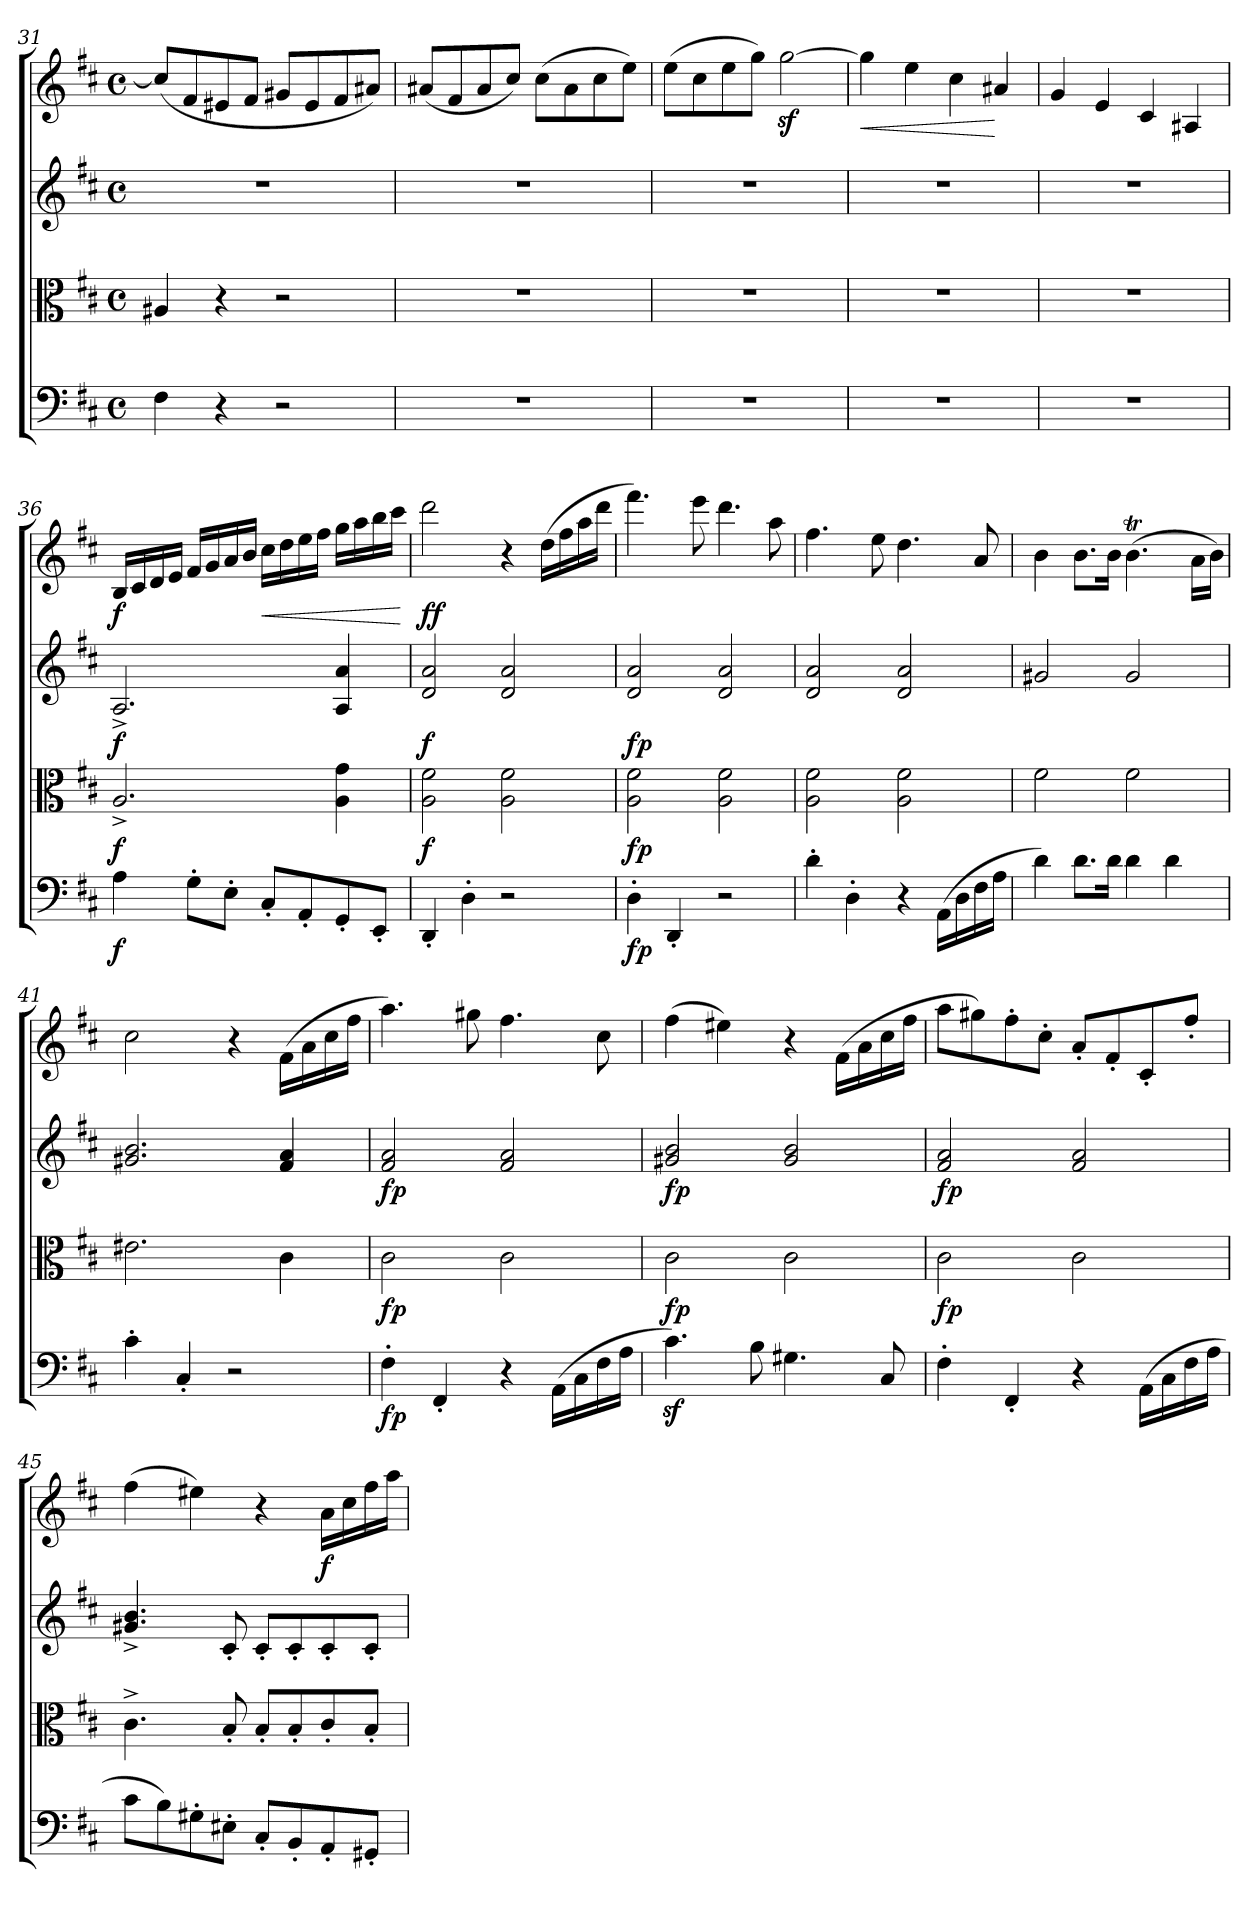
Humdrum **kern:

**kern	**dynam	**kern	**dynam	**kern	**dynam	**kern	**dynam
*part4	*part4	*part3	*part3	*part2	*part2	*part1	*part1
*staff4	*staff4	*staff3	*staff3	*staff2	*staff2	*staff1	*staff1
*clefF4	*	*clefC3	*	*clefG2	*	*clefG2	*
*k[f#c#]	*	*k[f#c#]	*	*k[f#c#]	*	*k[f#c#]	*
*M4/4	*	*M4/4	*	*M4/4	*	*M4/4	*
*met(c)	*	*met(c)	*	*met(c)	*	*met(c)	*
=31	=31	=31	=31	=31	=31	=31	=31
4F#\	.	4A#X/	.	1r	.	(<8cc#/L]	.
.	.	.	.	.	.	8f#/	.
4r	.	4r	.	.	.	8e#X/	.
.	.	.	.	.	.	8f#/J	.
2r	.	2r	.	.	.	8g#X/L	.
.	.	.	.	.	.	8e#/	.
.	.	.	.	.	.	8f#/	.
.	.	.	.	.	.	8a#X/J)	.
=32	=32	=32	=32	=32	=32	=32	=32
1r	.	1r	.	1r	.	(<8a#X/L	.
.	.	.	.	.	.	8f#/	.
.	.	.	.	.	.	8a#/	.
.	.	.	.	.	.	8cc#/J)	.
.	.	.	.	.	.	(>8cc#\L	.
.	.	.	.	.	.	8a#\	.
.	.	.	.	.	.	8cc#\	.
.	.	.	.	.	.	8ee\J)	.
=33	=33	=33	=33	=33	=33	=33	=33
1r	.	1r	.	1r	.	(>8ee\L	.
.	.	.	.	.	.	8cc#\	.
.	.	.	.	.	.	8ee\	.
.	.	.	.	.	.	8gg\J)	.
.	.	.	.	.	.	[2ggz<\	.
=34	=34	=34	=34	=34	=34	=34	=34
!	!	!	!	!	!	!	!LO:HP:b
1r	.	1r	.	1r	.	4gg\]	<
.	.	.	.	.	.	4ee\	.
.	.	.	.	.	.	4cc#\	.
.	.	.	.	.	.	4a#X/	[
!!LO:PB:g=z
=35	=35	=35	=35	=35	=35	=35	=35
1r	.	1r	.	1r	.	4g/	.
.	.	.	.	.	.	4e/	.
.	.	.	.	.	.	4c#/	.
.	.	.	.	.	.	4A#X/	.
=36	=36	=36	=36	=36	=36	=36	=36
!	!LO:DY:b	!	!LO:DY:b	!	!LO:DY:b	!	!LO:DY:b
4A\	f	2.A^/	f	2.A^/	f	16B/LL	f
.	.	.	.	.	.	16c#/	.
.	.	.	.	.	.	16d/	.
.	.	.	.	.	.	16e/JJ	.
8G'\L	.	.	.	.	.	16f#/LL	.
.	.	.	.	.	.	16g/	.
8E'\J	.	.	.	.	.	16a/	.
.	.	.	.	.	.	16b/JJ	.
!	!	!	!	!	!	!	!LO:HP:b
8C#'/L	.	.	.	.	.	16cc#\LL	<
.	.	.	.	.	.	16dd\	.
8AA'/	.	.	.	.	.	16ee\	.
.	.	.	.	.	.	16ff#\JJ	.
8GG'/	.	4A\ 4g\	.	4A/ 4a/	.	16gg\LL	.
.	.	.	.	.	.	16aa\	.
8EE'/J	.	.	.	.	.	16bb\	.
.	.	.	.	.	.	16ccc#\JJ	.
.	.	.	.	.	.	.	[
=37	=37	=37	=37	=37	=37	=37	=37
!	!	!	!LO:DY:b	!	!LO:DY:b	!	!LO:DY:b
4DD'/	.	2A\ 2f#\	f	2d/ 2a/	f	2ddd\	ff
4D'\	.	.	.	.	.	.	.
2r	.	2A\ 2f#\	.	2d/ 2a/	.	4r	.
.	.	.	.	.	.	(>16dd\LL	.
.	.	.	.	.	.	16ff#\	.
.	.	.	.	.	.	16aa\	.
.	.	.	.	.	.	16ddd\JJ	.
=38	=38	=38	=38	=38	=38	=38	=38
!	!LO:DY:b	!	!LO:DY:b	!	!LO:DY:b	!	!
4D'\	fp	2A\ 2f#\	fp	2d/ 2a/	fp	4.fff#\)	.
4DD'/	.	.	.	.	.	.	.
.	.	.	.	.	.	8eee\	.
2r	.	2A\ 2f#\	.	2d/ 2a/	.	4.ddd\	.
.	.	.	.	.	.	8aa\	.
=39	=39	=39	=39	=39	=39	=39	=39
4d'\	.	2A\ 2f#\	.	2d/ 2a/	.	4.ff#\	.
4D'\	.	.	.	.	.	.	.
.	.	.	.	.	.	8ee\	.
4r	.	2A\ 2f#\	.	2d/ 2a/	.	4.dd\	.
(>16AA\LL	.	.	.	.	.	.	.
16D\	.	.	.	.	.	.	.
16F#\	.	.	.	.	.	8a/	.
16A\JJ	.	.	.	.	.	.	.
!!LO:LB:g=z
=40	=40	=40	=40	=40	=40	=40	=40
4d\)	.	2f#\	.	2g#X/	.	4b\	.
8.d\L	.	.	.	.	.	8.b\L	.
16d\Jk	.	.	.	.	.	16b\Jk	.
4d\	.	2f#\	.	2g#/	.	(>4.bT\	.
4d\	.	.	.	.	.	.	.
.	.	.	.	.	.	16a\LL	.
.	.	.	.	.	.	16b\JJ)	.
!!LO:LB:g=z
=41	=41	=41	=41	=41	=41	=41	=41
4c#'\	.	2.e#X\	.	2.g#X/ 2.b/	.	2cc#\	.
4C#'/	.	.	.	.	.	.	.
2r	.	.	.	.	.	4r	.
.	.	4c#\	.	4f#/ 4a/	.	(>16f#\LL	.
.	.	.	.	.	.	16a\	.
.	.	.	.	.	.	16cc#\	.
.	.	.	.	.	.	16ff#\JJ	.
=42	=42	=42	=42	=42	=42	=42	=42
!	!LO:DY:b	!	!LO:DY:b	!	!LO:DY:b	!	!
4F#'\	fp	2c#\	fp	2f#/ 2a/	fp	4.aa\)	.
4FF#'/	.	.	.	.	.	.	.
.	.	.	.	.	.	8gg#X\	.
4r	.	2c#\	.	2f#/ 2a/	.	4.ff#\	.
(>16AA\LL	.	.	.	.	.	.	.
16C#\	.	.	.	.	.	.	.
16F#\	.	.	.	.	.	8cc#\	.
16A\JJ	.	.	.	.	.	.	.
=43	=43	=43	=43	=43	=43	=43	=43
!	!	!	!LO:DY:b	!	!LO:DY:b	!	!
4.c#z<\)	.	2c#\	fp	2g#X/ 2b/	fp	(>4ff#\	.
.	.	.	.	.	.	4ee#X\)	.
8B\	.	.	.	.	.	.	.
4.G#X\	.	2c#\	.	2g#/ 2b/	.	4r	.
.	.	.	.	.	.	(>16f#\LL	.
.	.	.	.	.	.	16a\	.
8C#/	.	.	.	.	.	16cc#\	.
.	.	.	.	.	.	16ff#\JJ	.
=44	=44	=44	=44	=44	=44	=44	=44
!	!	!	!LO:DY:b	!	!LO:DY:b	!	!
4F#'\	.	2c#\	fp	2f#/ 2a/	fp	8aa\L	.
.	.	.	.	.	.	8gg#X\)	.
4FF#'/	.	.	.	.	.	8ff#'\	.
.	.	.	.	.	.	8cc#'\J	.
4r	.	2c#\	.	2f#/ 2a/	.	8a'/L	.
.	.	.	.	.	.	8f#'/	.
(>16AA\LL	.	.	.	.	.	8c#'/	.
16C#\	.	.	.	.	.	.	.
16F#\	.	.	.	.	.	8ff#'/J	.
16A\JJ	.	.	.	.	.	.	.
=45	=45	=45	=45	=45	=45	=45	=45
8c#\L	.	4.c#^\	.	4.g#X/^ 4.b/^	.	(>4ff#\	.
8B\)	.	.	.	.	.	.	.
8G#X'\	.	.	.	.	.	4ee#X\)	.
8E#X'\J	.	8B'/	.	8c#'/	.	.	.
8C#'/L	.	8B'/L	.	8c#'/L	.	4r	.
8BB'/	.	8B'/	.	8c#'/	.	.	.
!	!	!	!	!	!	!	!LO:DY:b
8AA'/	.	8c#'/	.	8c#'/	.	16a\LL	f
.	.	.	.	.	.	16cc#\	.
8GG#X'/J	.	8B'/J	.	8c#'/J	.	16ff#\	.
.	.	.	.	.	.	16aa\JJ	.
=	=	=	=	=	=	=	=
*-	*-	*-	*-	*-	*-	*-	*-
